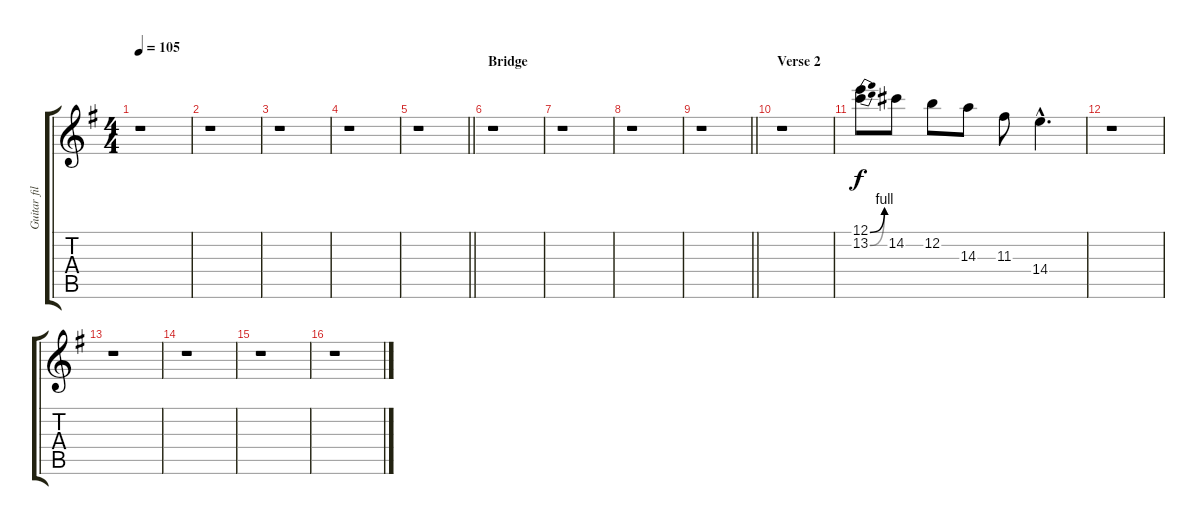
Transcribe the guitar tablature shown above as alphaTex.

\track ("Guitar fill" "Guitar fil") {instrument electricguitarclean}
\staff {score tabs}
\tuning (E4 B3 G3 D3 A2 E2) {hide}
\ts (4 4)
\tempo 105
\clef g2
\ks g
r.1{dy f} |
r.1 |
r.1 |
r.1 |
\barLineRight lightlight
r.1 |
\section ("" "Bridge")
r.1 |
r.1 |
r.1 |
\barLineRight lightlight
r.1 |
\section ("" "Verse 2")
r.1 |
(12.1{be (bend 0 0 60 4)} 13.2{be (bend 0 0 60 4)}).8 14.2.8 12.2.8 14.3.8 11.3.8 14.4{hac}.4{d} |
r.1 |
r.1 |
r.1 |
r.1 |
r.1
